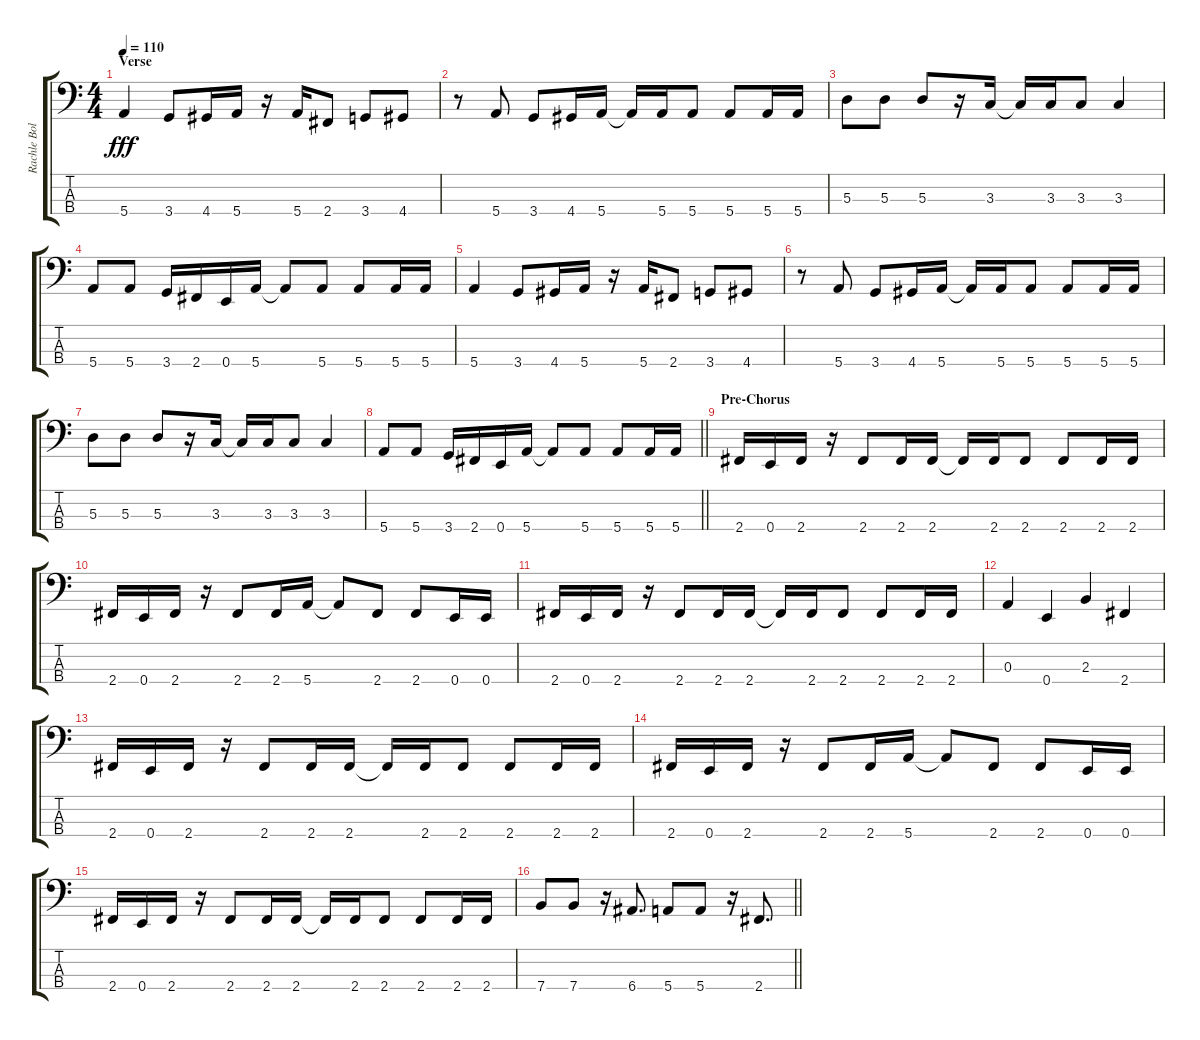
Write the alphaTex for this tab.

\track ("Rachle Bolan - Bass" "Rachle Bol") {instrument electricbasspick}
\staff {score tabs}
\tuning (G2 D2 A1 E1) {hide}
\ts (4 4)
\section ("" "Verse")
\tempo 110
\clef f4
\ks c
5.4.4{dy fff} 3.4.8 4.4.16 5.4.16 r.16 5.4.16 2.4.8 3.4.8 4.4.8 |
r.8 5.4.8 3.4.8 4.4.16 5.4.16 5.4{t}.16 5.4.16 5.4.8 5.4.8 5.4.16 5.4.16 |
5.3.8 5.3.8 5.3.8 r.16 3.3.16 3.3{t}.16 3.3.16 3.3.8 3.3.4 |
5.4.8 5.4.8 3.4.16 2.4.16 0.4.16 5.4.16 5.4{t}.8 5.4.8 5.4.8 5.4.16 5.4.16 |
5.4.4 3.4.8 4.4.16 5.4.16 r.16 5.4.16 2.4.8 3.4.8 4.4.8 |
r.8 5.4.8 3.4.8 4.4.16 5.4.16 5.4{t}.16 5.4.16 5.4.8 5.4.8 5.4.16 5.4.16 |
5.3.8 5.3.8 5.3.8 r.16 3.3.16 3.3{t}.16 3.3.16 3.3.8 3.3.4 |
\barLineRight lightlight
5.4.8 5.4.8 3.4.16 2.4.16 0.4.16 5.4.16 5.4{t}.8 5.4.8 5.4.8 5.4.16 5.4.16 |
\section ("" "Pre-Chorus")
2.4.16 0.4.16 2.4.16 r.16 2.4.8 2.4.16 2.4.16 2.4{t}.16 2.4.16 2.4.8 2.4.8 2.4.16 2.4.16 |
2.4.16 0.4.16 2.4.16 r.16 2.4.8 2.4.16 5.4.16 5.4{t}.8 2.4.8 2.4.8 0.4.16 0.4.16 |
2.4.16 0.4.16 2.4.16 r.16 2.4.8 2.4.16 2.4.16 2.4{t}.16 2.4.16 2.4.8 2.4.8 2.4.16 2.4.16 |
0.3.4 0.4.4 2.3.4 2.4.4 |
2.4.16 0.4.16 2.4.16 r.16 2.4.8 2.4.16 2.4.16 2.4{t}.16 2.4.16 2.4.8 2.4.8 2.4.16 2.4.16 |
2.4.16 0.4.16 2.4.16 r.16 2.4.8 2.4.16 5.4.16 5.4{t}.8 2.4.8 2.4.8 0.4.16 0.4.16 |
2.4.16 0.4.16 2.4.16 r.16 2.4.8 2.4.16 2.4.16 2.4{t}.16 2.4.16 2.4.8 2.4.8 2.4.16 2.4.16 |
\barLineRight lightlight
7.4.8 7.4.8 r.16 6.4.8{d} 5.4.8 5.4.8 r.16 2.4.8{d}
